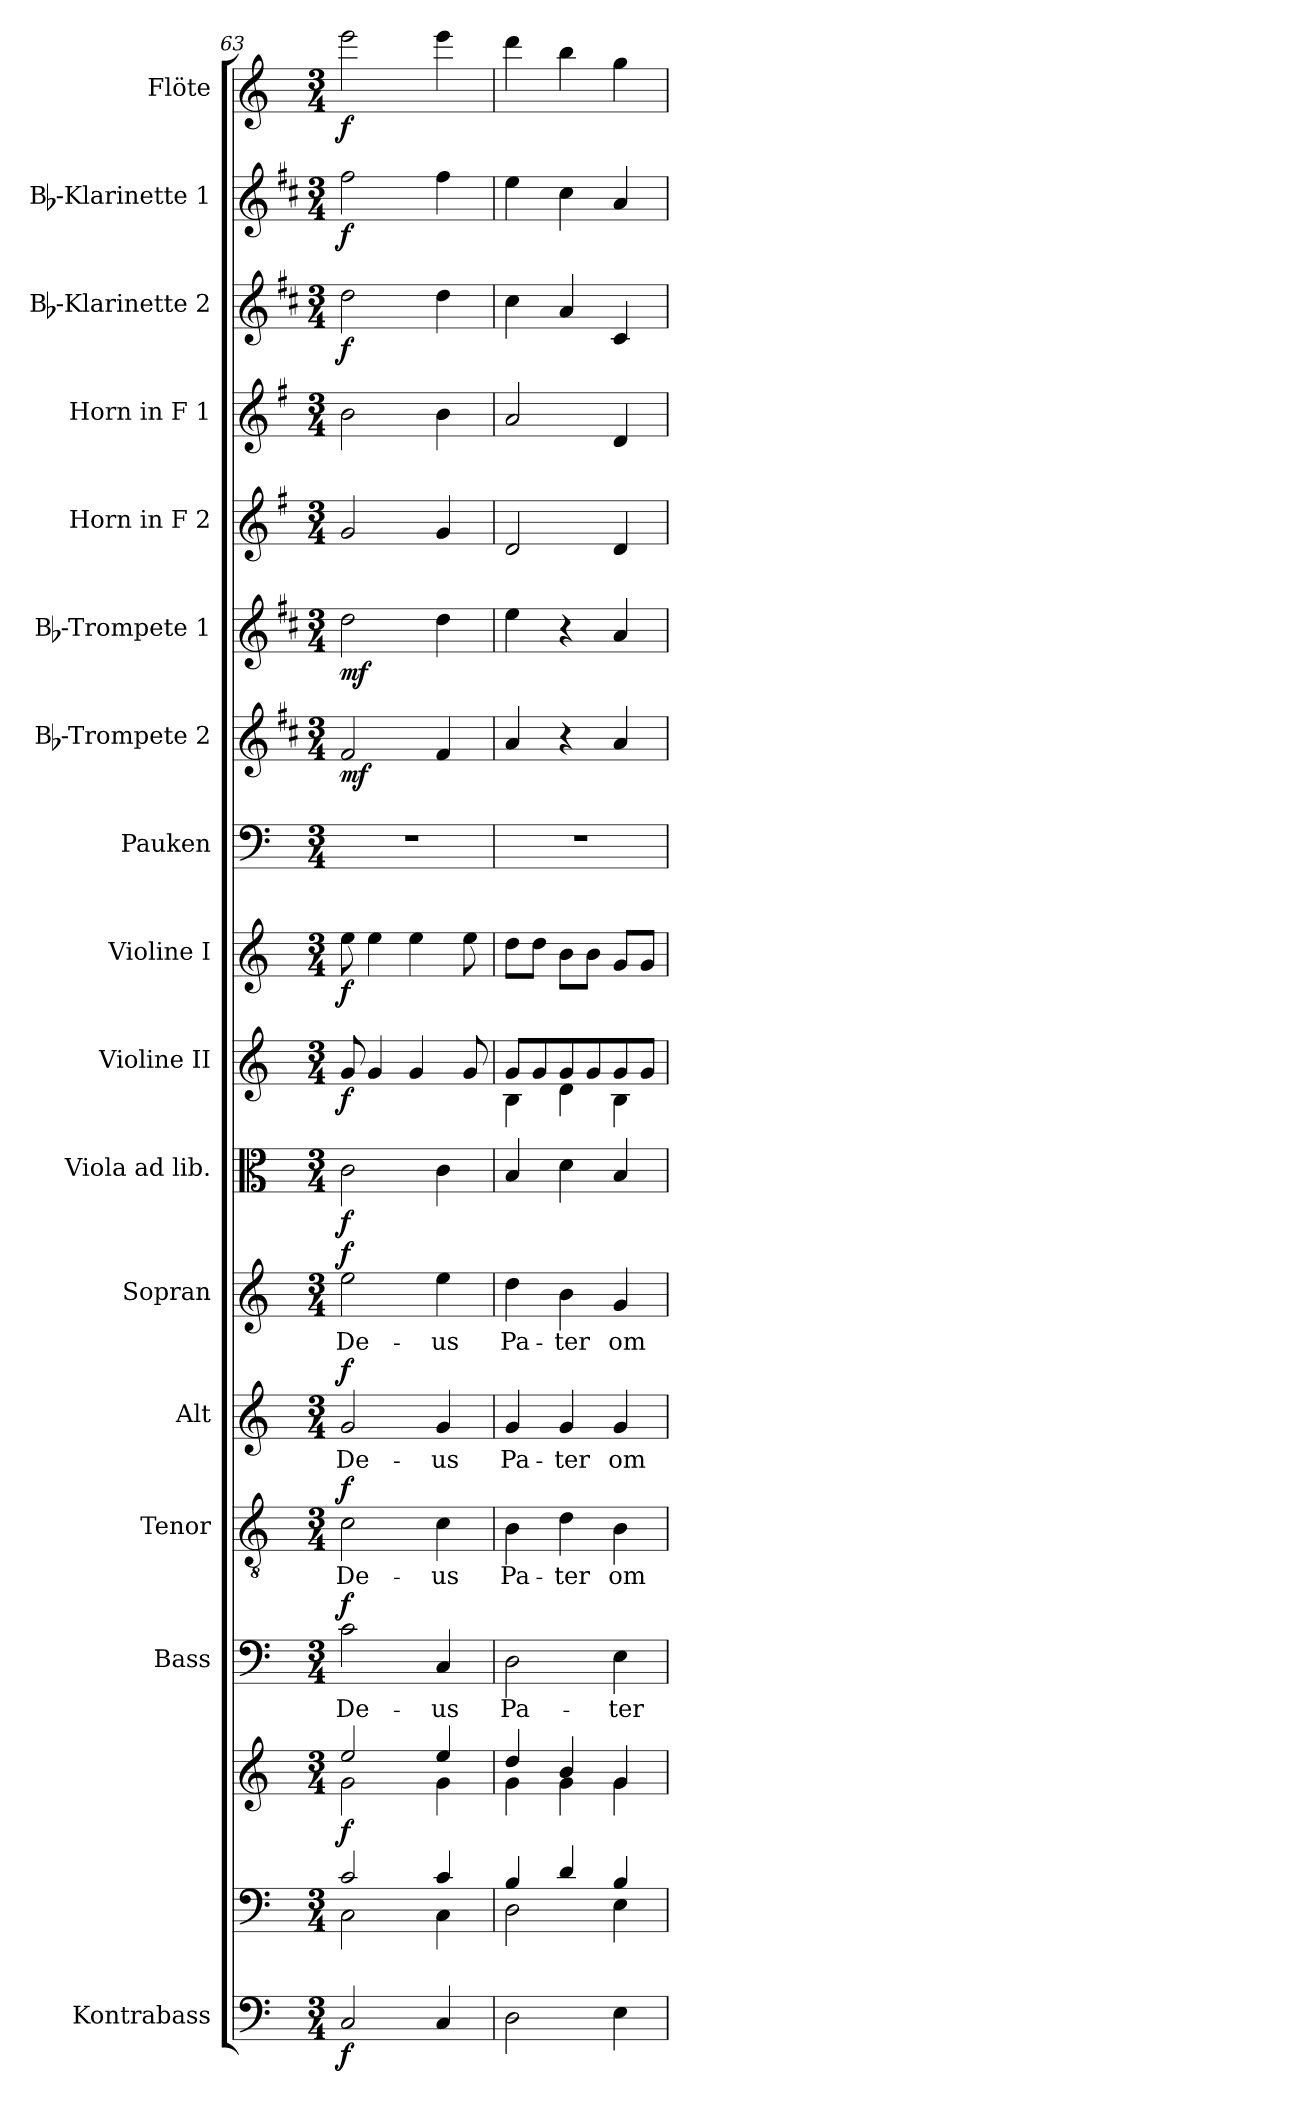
**kern	**dynam	**kern	**kern	**dynam	**kern	**text	**dynam	**kern	**text	**dynam	**kern	**text	**dynam	**kern	**text	**dynam	**kern	**dynam	**kern	**dynam	**kern	**dynam	**kern	**kern	**dynam	**kern	**dynam	**kern	**kern	**kern	**dynam	**kern	**dynam	**kern	**dynam
*part17	*part17	*part16	*part16	*part16	*part15	*part15	*part15	*part14	*part14	*part14	*part13	*part13	*part13	*part12	*part12	*part12	*part11	*part11	*part10	*part10	*part9	*part9	*part8	*part7	*part7	*part6	*part6	*part5	*part4	*part3	*part3	*part2	*part2	*part1	*part1
*staff18	*staff18	*staff17	*staff16	*staff16/17	*staff15	*staff15	*staff15	*staff14	*staff14	*staff14	*staff13	*staff13	*staff13	*staff12	*staff12	*staff12	*staff11	*staff11	*staff10	*staff10	*staff9	*staff9	*staff8	*staff7	*staff7	*staff6	*staff6	*staff5	*staff4	*staff3	*staff3	*staff2	*staff2	*staff1	*staff1
*I"Kontrabass	*	*	*	*	*I"Bass	*	*	*I"Tenor	*	*	*I"Alt	*	*	*I"Sopran	*	*	*I"Viola ad lib.	*	*I"Violine II	*	*I"Violine I	*	*I"Pauken	*I"Bb-Trompete 2	*	*I"Bb-Trompete 1	*	*I"Horn in F 2	*I"Horn in F 1	*I"Bb-Klarinette 2	*	*I"Bb-Klarinette 1	*	*I"Flöte	*
*I'Kb.	*	*	*	*	*I'B.	*	*	*I'T.	*	*	*I'A.	*	*	*I'S.	*	*	*I'Vla.	*	*I'Vl. II	*	*I'Vl. I	*	*I'Pk.	*I'Bb Trp. 2	*	*I'Bb Trp. 1	*	*	*	*I'Bb Kl. 2	*	*I'Bb Kl. 1	*	*I'Fl.	*
*clefF4	*	*clefF4	*clefG2	*	*clefF4	*	*	*clefGv2	*	*	*clefG2	*	*	*clefG2	*	*	*clefC3	*	*clefG2	*	*clefG2	*	*clefF4	*clefG2	*	*clefG2	*	*clefG2	*clefG2	*clefG2	*	*clefG2	*	*clefG2	*
*ITrd7c12	*	*	*	*	*	*	*	*	*	*	*	*	*	*	*	*	*	*	*	*	*	*	*	*ITrd1c2	*	*ITrd1c2	*	*ITrd4c7	*ITrd4c7	*ITrd1c2	*	*ITrd1c2	*	*	*
*k[]	*	*k[]	*k[]	*	*k[]	*	*	*k[]	*	*	*k[]	*	*	*k[]	*	*	*k[]	*	*k[]	*	*k[]	*	*k[]	*k[]	*	*k[]	*	*k[]	*k[]	*k[]	*	*k[]	*	*k[]	*
*C:	*	*C:	*C:	*	*C:	*	*	*C:	*	*	*C:	*	*	*C:	*	*	*C:	*	*C:	*	*C:	*	*C:	*C:	*	*C:	*	*C:	*C:	*C:	*	*C:	*	*C:	*
*M3/4	*	*M3/4	*M3/4	*	*M3/4	*	*	*M3/4	*	*	*M3/4	*	*	*M3/4	*	*	*M3/4	*	*M3/4	*	*M3/4	*	*M3/4	*M3/4	*	*M3/4	*	*M3/4	*M3/4	*M3/4	*	*M3/4	*	*M3/4	*
=63	=63	=63	=63	=63	=63	=63	=63	=63	=63	=63	=63	=63	=63	=63	=63	=63	=63	=63	=63	=63	=63	=63	=63	=63	=63	=63	=63	=63	=63	=63	=63	=63	=63	=63	=63
*	*	*^	*^	*	*	*	*	*	*	*	*	*	*	*	*	*	*	*	*	*	*	*	*	*	*	*	*	*	*	*	*	*	*	*	*
!	!LO:DY:b	!	!	!	!	!LO:DY:b	!	!LO:LY:b	!LO:DY:a	!	!LO:LY:b	!LO:DY:a	!	!LO:LY:b	!LO:DY:a	!	!LO:LY:b	!LO:DY:a	!	!LO:DY:b	!	!LO:DY:b	!	!LO:DY:b	!	!	!LO:DY:b	!	!LO:DY:b	!	!	!	!LO:DY:b	!	!LO:DY:b	!	!LO:DY:b
2CC/	f	2c/	2C\	2ee/	2g\	f	2c\	De-	f	2c\	De-	f	2g/	De-	f	2ee\	De-	f	2c\	f	8g/	f	8ee\	f	2.r	2e/	mf	2cc\	mf	2c/	2e\	2cc\	f	2ee\	f	2eee\	f
.	.	.	.	.	.	.	.	.	.	.	.	.	.	.	.	.	.	.	.	.	4g/	.	4ee\	.	.	.	.	.	.	.	.	.	.	.	.	.	.
.	.	.	.	.	.	.	.	.	.	.	.	.	.	.	.	.	.	.	.	.	4g/	.	4ee\	.	.	.	.	.	.	.	.	.	.	.	.	.	.
!	!	!	!	!	!	!	!	!LO:LY:b	!	!	!LO:LY:b	!	!	!LO:LY:b	!	!	!LO:LY:b	!	!	!	!	!	!	!	!	!	!	!	!	!	!	!	!	!	!	!	!
4CC/	.	4c/	4C\	4ee/	4g\	.	4C/	-us	.	4c\	-us	.	4g/	-us	.	4ee\	-us	.	4c\	.	.	.	.	.	.	4e/	.	4cc\	.	4c/	4e\	4cc\	.	4ee\	.	4eee\	.
.	.	.	.	.	.	.	.	.	.	.	.	.	.	.	.	.	.	.	.	.	8g/	.	8ee\	.	.	.	.	.	.	.	.	.	.	.	.	.	.
=64	=64	=64	=64	=64	=64	=64	=64	=64	=64	=64	=64	=64	=64	=64	=64	=64	=64	=64	=64	=64	=64	=64	=64	=64	=64	=64	=64	=64	=64	=64	=64	=64	=64	=64	=64	=64	=64
!	!	!	!	!	!	!	!	!LO:LY:b	!	!	!LO:LY:b	!	!	!LO:LY:b	!	!	!LO:LY:b	!	!	!	!	!	!	!	!	!	!	!	!	!	!	!	!	!	!	!	!
*	*	*	*	*	*	*	*	*	*	*	*	*	*	*	*	*	*	*	*	*	*^	*	*	*	*	*	*	*	*	*	*	*	*	*	*	*	*
2DD\	.	4B/	2D\	4dd/	4g\	.	2D\	Pa-	.	4B\	Pa-	.	4g/	Pa-	.	4dd\	Pa-	.	4B/	.	8g/L	4B\	.	8dd\L	.	2.r	4g/	.	4dd\	.	2G/	2d/	4b\	.	4dd\	.	4ddd\	.
.	.	.	.	.	.	.	.	.	.	.	.	.	.	.	.	.	.	.	.	.	8g/	.	.	8dd\J	.	.	.	.	.	.	.	.	.	.	.	.	.	.
!	!	!	!	!	!	!	!	!	!	!	!LO:LY:b	!	!	!LO:LY:b	!	!	!LO:LY:b	!	!	!	!	!	!	!	!	!	!	!	!	!	!	!	!	!	!	!	!	!
.	.	4d/	.	4b/	4g\	.	.	.	.	4d\	-ter	.	4g/	-ter	.	4b\	-ter	.	4d\	.	8g/	4d\	.	8b\L	.	.	4r	.	4r	.	.	.	4g/	.	4b\	.	4bb\	.
.	.	.	.	.	.	.	.	.	.	.	.	.	.	.	.	.	.	.	.	.	8g/	.	.	8b\J	.	.	.	.	.	.	.	.	.	.	.	.	.	.
!	!	!	!	!	!	!	!	!LO:LY:b	!	!	!LO:LY:b	!	!	!LO:LY:b	!	!	!LO:LY:b	!	!	!	!	!	!	!	!	!	!	!	!	!	!	!	!	!	!	!	!	!
4EE\	.	4B/	4E\	4g/	4g\	.	4E\	-ter	.	4B\	om-	.	4g/	om-	.	4g/	om-	.	4B/	.	8g/	4B\	.	8g/L	.	.	4g/	.	4g/	.	4G/	4G/	4B/	.	4g/	.	4gg\	.
.	.	.	.	.	.	.	.	.	.	.	.	.	.	.	.	.	.	.	.	.	8g/J	.	.	8g/J	.	.	.	.	.	.	.	.	.	.	.	.	.	.
*	*	*v	*v	*	*	*	*	*	*	*	*	*	*	*	*	*	*	*	*	*	*v	*v	*	*	*	*	*	*	*	*	*	*	*	*	*	*	*	*
*	*	*	*v	*v	*	*	*	*	*	*	*	*	*	*	*	*	*	*	*	*	*	*	*	*	*	*	*	*	*	*	*	*	*	*	*	*
=	=	=	=	=	=	=	=	=	=	=	=	=	=	=	=	=	=	=	=	=	=	=	=	=	=	=	=	=	=	=	=	=	=	=	=
*-	*-	*-	*-	*-	*-	*-	*-	*-	*-	*-	*-	*-	*-	*-	*-	*-	*-	*-	*-	*-	*-	*-	*-	*-	*-	*-	*-	*-	*-	*-	*-	*-	*-	*-	*-
